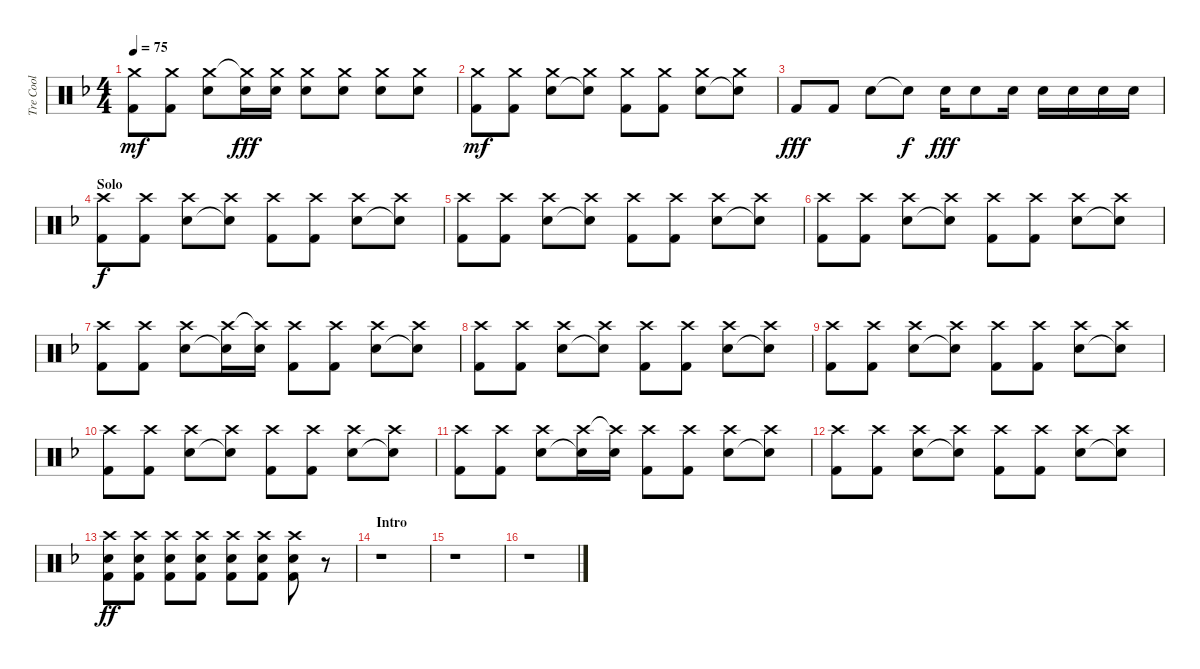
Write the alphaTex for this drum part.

\track ("Tre Cool" "Tre Cool") {instrument percussion}
\staff {score}
\articulation defaults
\ts (4 4)
\tempo 75
\clef neutral
\ks f
("Crash medium (hit)" "Kick (hit) 2").8{dy mf} ("Crash medium (hit)" "Kick (hit) 2").8 ("Crash medium (hit)" "Electric Snare (hit)").8 ("Crash medium (hit)"{t} "Electric Snare (hit)").16{dy fff} ("Crash medium (hit)" "Electric Snare (hit)").16 ("Crash medium (hit)" "Electric Snare (hit)").8 ("Crash medium (hit)" "Electric Snare (hit)").8 ("Crash medium (hit)" "Electric Snare (hit)").8 ("Crash medium (hit)" "Electric Snare (hit)").8 |
("Crash medium (hit)" "Kick (hit) 2").8{dy mf} ("Crash medium (hit)" "Kick (hit) 2").8 ("Crash medium (hit)" "Electric Snare (hit)").8 ("Crash medium (hit)" "Electric Snare (hit)"{t}).8 ("Crash medium (hit)" "Kick (hit) 2").8 ("Crash medium (hit)" "Kick (hit) 2").8 ("Crash medium (hit)" "Electric Snare (hit)").8 ("Crash medium (hit)" "Electric Snare (hit)"{t}).8 |
"Kick (hit) 2".8{dy fff} "Kick (hit) 2".8 "Electric Snare (hit)".8 "Electric Snare (hit)"{t}.8{dy f} "Electric Snare (hit)".16{dy fff} "Electric Snare (hit)".8 "Electric Snare (hit)".16 "Electric Snare (hit)".16 "Electric Snare (hit)".16 "Electric Snare (hit)".16 "Electric Snare (hit)".16 |
\section ("" "Solo")
("Crash high (hit)" "Kick (hit) 2").8{dy f} ("Crash high (hit)" "Kick (hit) 2").8 ("Crash high (hit)" "Electric Snare (hit)").8 ("Crash high (hit)" "Electric Snare (hit)"{t}).8 ("Crash high (hit)" "Kick (hit) 2").8 ("Crash high (hit)" "Kick (hit) 2").8 ("Crash high (hit)" "Electric Snare (hit)").8 ("Crash high (hit)" "Electric Snare (hit)"{t}).8 |
("Crash high (hit)" "Kick (hit) 2").8 ("Crash high (hit)" "Kick (hit) 2").8 ("Crash high (hit)" "Electric Snare (hit)").8 ("Crash high (hit)" "Electric Snare (hit)"{t}).8 ("Crash high (hit)" "Kick (hit) 2").8 ("Crash high (hit)" "Kick (hit) 2").8 ("Crash high (hit)" "Electric Snare (hit)").8 ("Crash high (hit)" "Electric Snare (hit)"{t}).8 |
("Crash high (hit)" "Kick (hit) 2").8 ("Crash high (hit)" "Kick (hit) 2").8 ("Crash high (hit)" "Electric Snare (hit)").8 ("Crash high (hit)" "Electric Snare (hit)"{t}).8 ("Crash high (hit)" "Kick (hit) 2").8 ("Crash high (hit)" "Kick (hit) 2").8 ("Crash high (hit)" "Electric Snare (hit)").8 ("Crash high (hit)" "Electric Snare (hit)"{t}).8 |
("Crash high (hit)" "Kick (hit) 2").8 ("Crash high (hit)" "Kick (hit) 2").8 ("Crash high (hit)" "Electric Snare (hit)").8 ("Crash high (hit)" "Electric Snare (hit)"{t}).16 ("Crash high (hit)"{t} "Electric Snare (hit)").16 ("Crash high (hit)" "Kick (hit) 2").8 ("Crash high (hit)" "Kick (hit) 2").8 ("Crash high (hit)" "Electric Snare (hit)").8 ("Crash high (hit)" "Electric Snare (hit)"{t}).8 |
("Crash high (hit)" "Kick (hit) 2").8 ("Crash high (hit)" "Kick (hit) 2").8 ("Crash high (hit)" "Electric Snare (hit)").8 ("Crash high (hit)" "Electric Snare (hit)"{t}).8 ("Crash high (hit)" "Kick (hit) 2").8 ("Crash high (hit)" "Kick (hit) 2").8 ("Crash high (hit)" "Electric Snare (hit)").8 ("Crash high (hit)" "Electric Snare (hit)"{t}).8 |
("Crash high (hit)" "Kick (hit) 2").8 ("Crash high (hit)" "Kick (hit) 2").8 ("Crash high (hit)" "Electric Snare (hit)").8 ("Crash high (hit)" "Electric Snare (hit)"{t}).8 ("Crash high (hit)" "Kick (hit) 2").8 ("Crash high (hit)" "Kick (hit) 2").8 ("Crash high (hit)" "Electric Snare (hit)").8 ("Crash high (hit)" "Electric Snare (hit)"{t}).8 |
("Crash high (hit)" "Kick (hit) 2").8 ("Crash high (hit)" "Kick (hit) 2").8 ("Crash high (hit)" "Electric Snare (hit)").8 ("Crash high (hit)" "Electric Snare (hit)"{t}).8 ("Crash high (hit)" "Kick (hit) 2").8 ("Crash high (hit)" "Kick (hit) 2").8 ("Crash high (hit)" "Electric Snare (hit)").8 ("Crash high (hit)" "Electric Snare (hit)"{t}).8 |
("Crash high (hit)" "Kick (hit) 2").8 ("Crash high (hit)" "Kick (hit) 2").8 ("Crash high (hit)" "Electric Snare (hit)").8 ("Crash high (hit)" "Electric Snare (hit)"{t}).16 ("Crash high (hit)"{t} "Electric Snare (hit)").16 ("Crash high (hit)" "Kick (hit) 2").8 ("Crash high (hit)" "Kick (hit) 2").8 ("Crash high (hit)" "Electric Snare (hit)").8 ("Crash high (hit)" "Electric Snare (hit)"{t}).8 |
("Crash high (hit)" "Kick (hit) 2").8 ("Crash high (hit)" "Kick (hit) 2").8 ("Crash high (hit)" "Electric Snare (hit)").8 ("Crash high (hit)" "Electric Snare (hit)"{t}).8 ("Crash high (hit)" "Kick (hit) 2").8 ("Crash high (hit)" "Kick (hit) 2").8 ("Crash high (hit)" "Electric Snare (hit)").8 ("Crash high (hit)" "Electric Snare (hit)"{t}).8 |
("Crash high (hit)" "Electric Snare (hit)" "Kick (hit) 2").8{dy ff} ("Crash high (hit)" "Electric Snare (hit)" "Kick (hit) 2").8 ("Crash high (hit)" "Electric Snare (hit)" "Kick (hit) 2").8 ("Crash high (hit)" "Electric Snare (hit)" "Kick (hit) 2").8 ("Crash high (hit)" "Electric Snare (hit)" "Kick (hit) 2").8 ("Crash high (hit)" "Electric Snare (hit)" "Kick (hit) 2").8 ("Crash high (hit)" "Electric Snare (hit)" "Kick (hit) 2").8 r.8 |
\section ("" "Intro")
r.1 |
r.1 |
r.1
